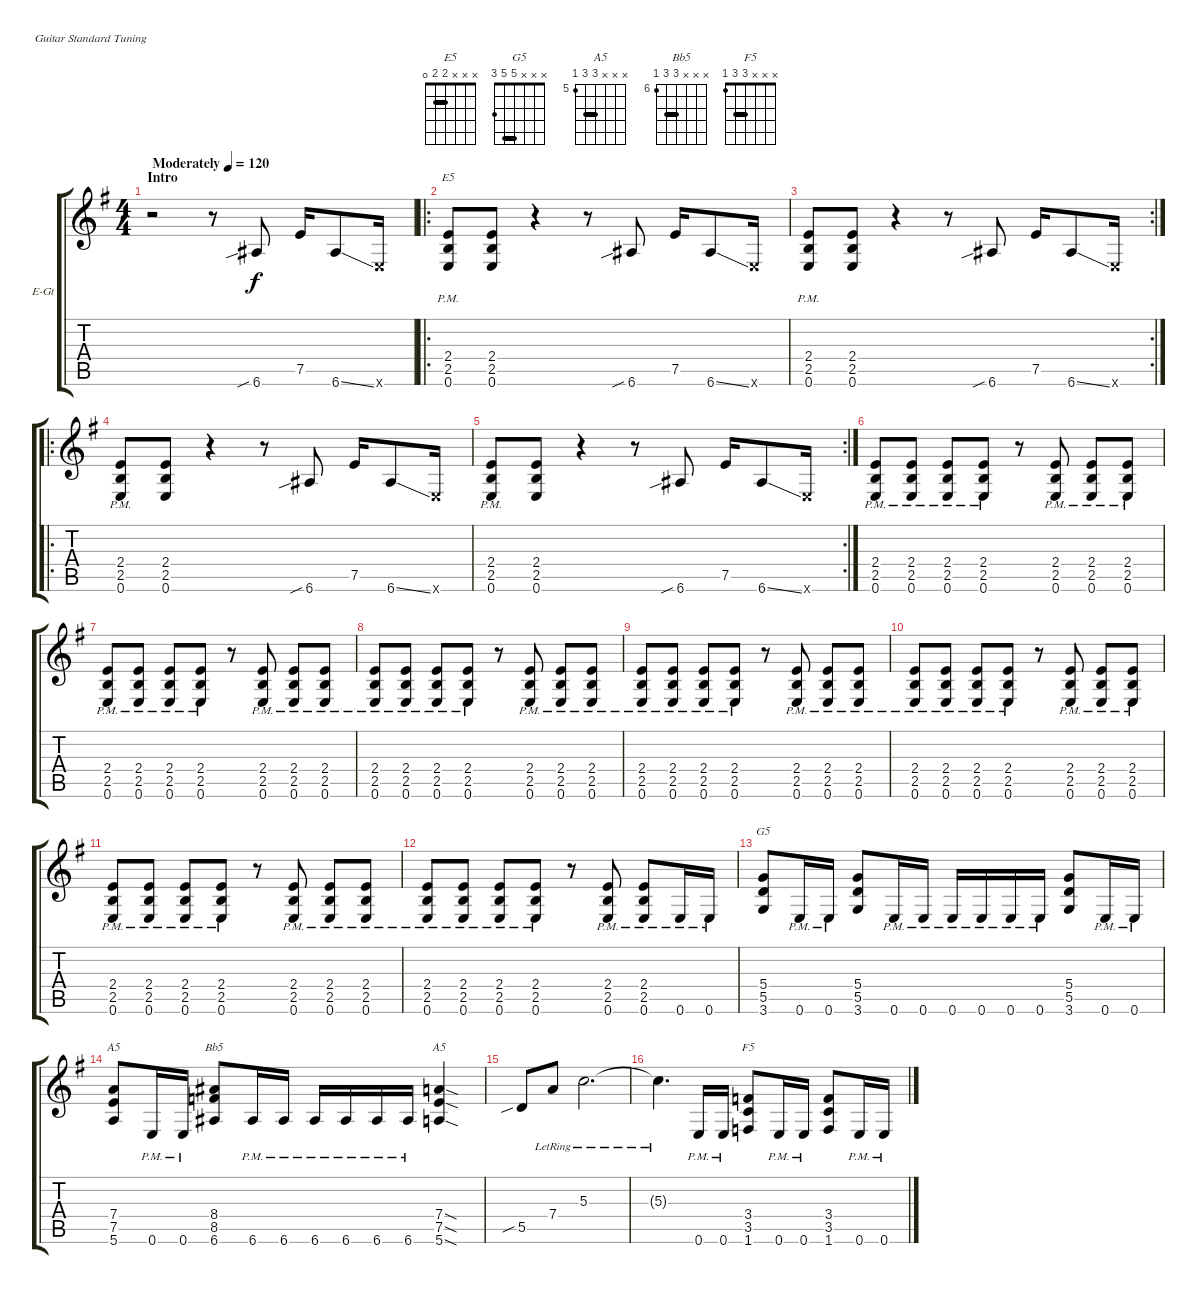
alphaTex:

\defaultSystemsLayout 4
\bracketExtendMode groupsimilarinstruments
\firstSystemTrackNameOrientation horizontal
\otherSystemsTrackNameOrientation horizontal
\track ("Guitar 2" "E-Gt") {instrument distortionguitar}
\staff {score tabs}
\tuning (E4 B3 G3 D3 A2 E2)
\chord ("E5" x x x 2 2 0) {barre 2}
\chord ("G5" x x x 5 5 3) {barre 5}
\chord ("A5" x x x 7 7 5) {firstfret 5 barre 7}
\chord ("Bb5" x x x 8 8 6) {firstfret 6 barre 8}
\chord ("F5" x x x 3 3 1) {barre 3}
\ts (4 4)
\section ("" "Intro")
\tempo (120 "Moderately")
\clef g2
\ks g
r.2{dy f instrument distortionguitar} r.8 6.6{sib}.8 7.5.16 6.6{ss}.8 0.6{x}.16 |
\ro
(0.6{pm} 2.5{pm} 2.4{pm}).8{ch "E5"} (0.6 2.5 2.4).8 r.4 r.8 6.6{sib}.8 7.5.16 6.6{ss}.8 0.6{x}.16 |
\rc 2
(0.6{pm} 2.5{pm} 2.4{pm}).8 (0.6 2.5 2.4).8 r.4 r.8 6.6{sib}.8 7.5.16 6.6{ss}.8 0.6{x}.16 |
\ro
(0.6{pm} 2.5{pm} 2.4{pm}).8 (0.6 2.5 2.4).8 r.4 r.8 6.6{sib}.8 7.5.16 6.6{ss}.8 0.6{x}.16 |
\rc 2
(0.6{pm} 2.5{pm} 2.4{pm}).8 (0.6 2.5 2.4).8 r.4 r.8 6.6{sib}.8 7.5.16 6.6{ss}.8 0.6{x}.16 |
(0.6{pm} 2.5{pm} 2.4{pm}).8 (0.6{pm} 2.5{pm} 2.4{pm}).8 (0.6{pm} 2.5{pm} 2.4{pm}).8 (0.6{pm} 2.5{pm} 2.4{pm}).8 r.8 (0.6{pm} 2.5{pm} 2.4{pm}).8 (0.6{pm} 2.5{pm} 2.4{pm}).8 (0.6{pm} 2.5{pm} 2.4{pm}).8 |
(0.6{pm} 2.5{pm} 2.4{pm}).8 (0.6{pm} 2.5{pm} 2.4{pm}).8 (0.6{pm} 2.5{pm} 2.4{pm}).8 (0.6{pm} 2.5{pm} 2.4{pm}).8 r.8 (0.6{pm} 2.5{pm} 2.4{pm}).8 (0.6{pm} 2.5{pm} 2.4{pm}).8 (0.6{pm} 2.5{pm} 2.4{pm}).8 |
(0.6{pm} 2.5{pm} 2.4{pm}).8 (0.6{pm} 2.5{pm} 2.4{pm}).8 (0.6{pm} 2.5{pm} 2.4{pm}).8 (0.6{pm} 2.5{pm} 2.4{pm}).8 r.8 (0.6{pm} 2.5{pm} 2.4{pm}).8 (0.6{pm} 2.5{pm} 2.4{pm}).8 (0.6{pm} 2.5{pm} 2.4{pm}).8 |
(0.6{pm} 2.5{pm} 2.4{pm}).8 (0.6{pm} 2.5{pm} 2.4{pm}).8 (0.6{pm} 2.5{pm} 2.4{pm}).8 (0.6{pm} 2.5{pm} 2.4{pm}).8 r.8 (0.6{pm} 2.5{pm} 2.4{pm}).8 (0.6{pm} 2.5{pm} 2.4{pm}).8 (0.6{pm} 2.5{pm} 2.4{pm}).8 |
(0.6{pm} 2.5{pm} 2.4{pm}).8 (0.6{pm} 2.5{pm} 2.4{pm}).8 (0.6{pm} 2.5{pm} 2.4{pm}).8 (0.6{pm} 2.5{pm} 2.4{pm}).8 r.8 (0.6{pm} 2.5{pm} 2.4{pm}).8 (0.6{pm} 2.5{pm} 2.4{pm}).8 (0.6{pm} 2.5{pm} 2.4{pm}).8 |
(0.6{pm} 2.5{pm} 2.4{pm}).8 (0.6{pm} 2.5{pm} 2.4{pm}).8 (0.6{pm} 2.5{pm} 2.4{pm}).8 (0.6{pm} 2.5{pm} 2.4{pm}).8 r.8 (0.6{pm} 2.5{pm} 2.4{pm}).8 (0.6{pm} 2.5{pm} 2.4{pm}).8 (0.6{pm} 2.5{pm} 2.4{pm}).8 |
(0.6{pm} 2.5{pm} 2.4{pm}).8 (0.6{pm} 2.5{pm} 2.4{pm}).8 (0.6{pm} 2.5{pm} 2.4{pm}).8 (0.6{pm} 2.5{pm} 2.4{pm}).8 r.8 (0.6{pm} 2.5{pm} 2.4{pm}).8 (0.6{pm} 2.5{pm} 2.4{pm}).8 0.6{pm}.16 0.6{pm}.16 |
(3.6 5.5 5.4).8{ch "G5"} 0.6{pm}.16 0.6{pm}.16 (3.6 5.5 5.4).8 0.6{pm}.16 0.6{pm}.16 0.6{pm}.16 0.6{pm}.16 0.6{pm}.16 0.6{pm}.16 (3.6 5.5 5.4).8 0.6{pm}.16 0.6{pm}.16 |
(5.6 7.5 7.4).8{ch "A5"} 0.6{pm}.16 0.6{pm}.16 (6.6 8.5 8.4).8{ch "Bb5"} 6.6{pm}.16 6.6{pm}.16 6.6{pm}.16 6.6{pm}.16 6.6{pm}.16 6.6{pm}.16 (5.6{sod} 7.5{sod} 7.4{sod}).4{ch "A5"} |
5.5{sib}.8 7.4{lr}.8 5.3{lr}.2{d} |
5.3{lr t}.4{d} 0.6{pm}.16 0.6{pm}.16 (1.6 3.5 3.4).8{ch "F5"} 0.6{pm}.16 0.6{pm}.16 (1.6 3.5 3.4).8 0.6{pm}.16 0.6{pm}.16
